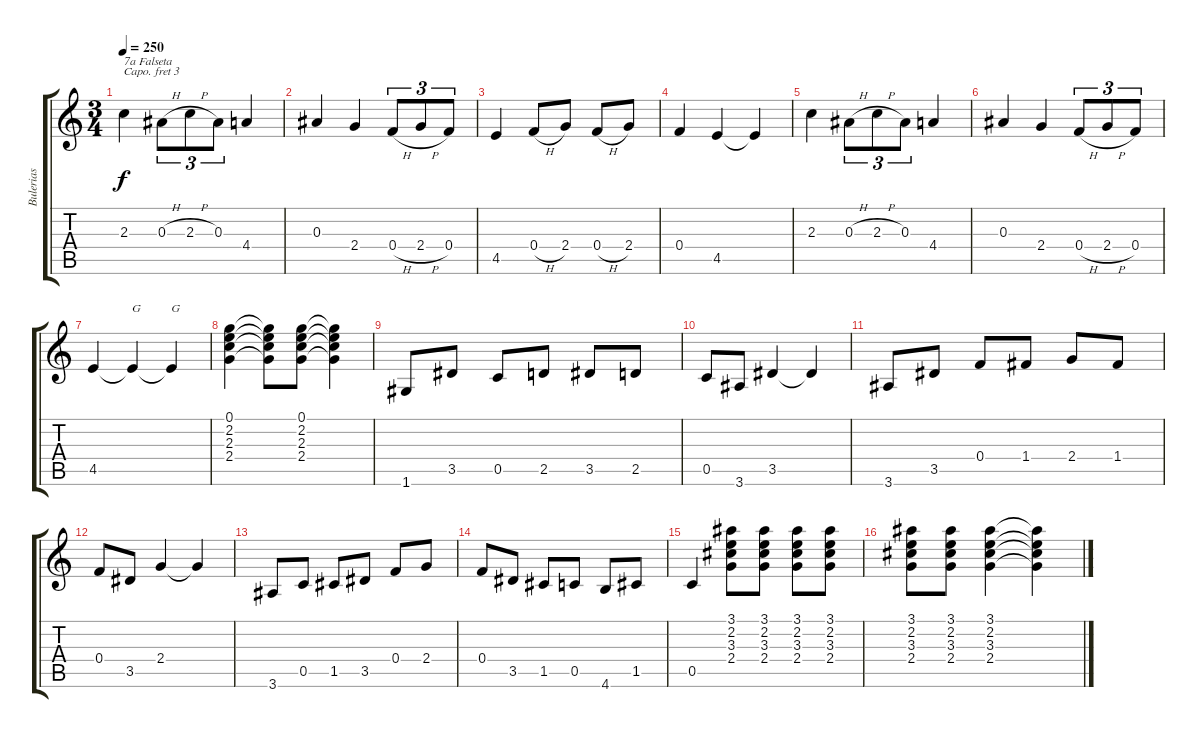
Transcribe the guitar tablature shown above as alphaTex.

\track ("Bulerias" "Bulerias") {instrument acousticguitarnylon}
\staff {score tabs}
\capo 3
\tuning (E4 B3 G3 D3 A2 E2) {hide}
\ts (3 4)
\tempo 250
\clef g2
\ks c
2.3.4{txt "7a Falseta" dy f} 0.3{h}.8{tu (3 2)} 2.3{h}.8{tu (3 2)} 0.3.8{tu (3 2)} 4.4.4 |
0.3.4 2.4.4 0.4{h}.8{tu (3 2)} 2.4{h}.8{tu (3 2)} 0.4.8{tu (3 2)} |
4.5.4 0.4{h}.8 2.4.8 0.4{h}.8 2.4.8 |
0.4.4 4.5.4 4.5{t}.4 |
2.3.4 0.3{h}.8{tu (3 2)} 2.3{h}.8{tu (3 2)} 0.3.8{tu (3 2)} 4.4.4 |
0.3.4 2.4.4 0.4{h}.8{tu (3 2)} 2.4{h}.8{tu (3 2)} 0.4.8{tu (3 2)} |
4.5.4 4.5{t}.4{txt "G"} 4.5{t}.4{txt "G"} |
(0.1 2.2 2.3 2.4).4 (0.1{t} 2.2{t} 2.3{t} 2.4{t}).8 (0.1 2.2 2.3 2.4).8 (0.1{t} 2.2{t} 2.3{t} 2.4{t}).4 |
1.6.8 3.5.8 0.5.8 2.5.8 3.5.8 2.5.8 |
0.5.8 3.6.8 3.5.4 3.5{t}.4 |
3.6.8 3.5.8 0.4.8 1.4.8 2.4.8 1.4.8 |
0.4.8 3.5.8 2.4.4 2.4{t}.4 |
3.6.8 0.5.8 1.5.8 3.5.8 0.4.8 2.4.8 |
0.4.8 3.5.8 1.5.8 0.5.8 4.6.8 1.5.8 |
0.5.4 (3.1 2.2 3.3 2.4).8 (3.1 2.2 3.3 2.4).8 (3.1 2.2 3.3 2.4).8 (3.1 2.2 3.3 2.4).8 |
(3.1 2.2 3.3 2.4).8 (3.1 2.2 3.3 2.4).8 (3.1 2.2 3.3 2.4).4 (3.1{t} 2.2{t} 3.3{t} 2.4{t}).4
